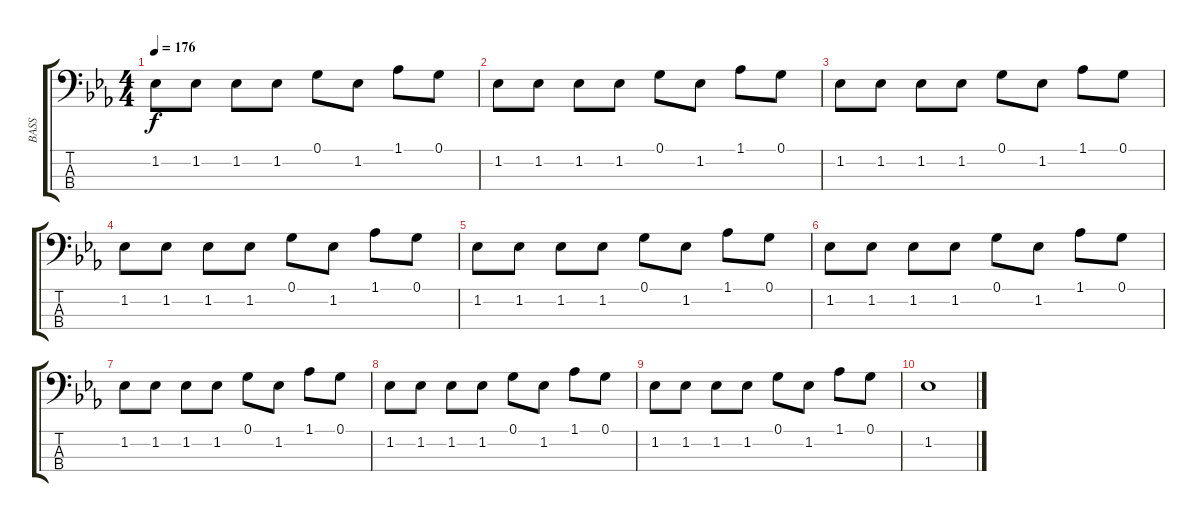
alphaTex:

\track ("BASS" "BASS") {mute instrument fretlessbass}
\staff {score tabs}
\tuning (G2 D2 A1 E1) {hide}
\ts (4 4)
\tempo 176
\clef f4
\ks eb
1.2.8{dy f} 1.2.8 1.2.8 1.2.8 0.1.8 1.2.8 1.1.8 0.1.8 |
1.2.8 1.2.8 1.2.8 1.2.8 0.1.8 1.2.8 1.1.8 0.1.8 |
1.2.8 1.2.8 1.2.8 1.2.8 0.1.8 1.2.8 1.1.8 0.1.8 |
1.2.8 1.2.8 1.2.8 1.2.8 0.1.8 1.2.8 1.1.8 0.1.8 |
1.2.8 1.2.8 1.2.8 1.2.8 0.1.8 1.2.8 1.1.8 0.1.8 |
1.2.8 1.2.8 1.2.8 1.2.8 0.1.8 1.2.8 1.1.8 0.1.8 |
1.2.8 1.2.8 1.2.8 1.2.8 0.1.8 1.2.8 1.1.8 0.1.8 |
1.2.8 1.2.8 1.2.8 1.2.8 0.1.8 1.2.8 1.1.8 0.1.8 |
1.2.8 1.2.8 1.2.8 1.2.8 0.1.8 1.2.8 1.1.8 0.1.8 |
1.2.1
